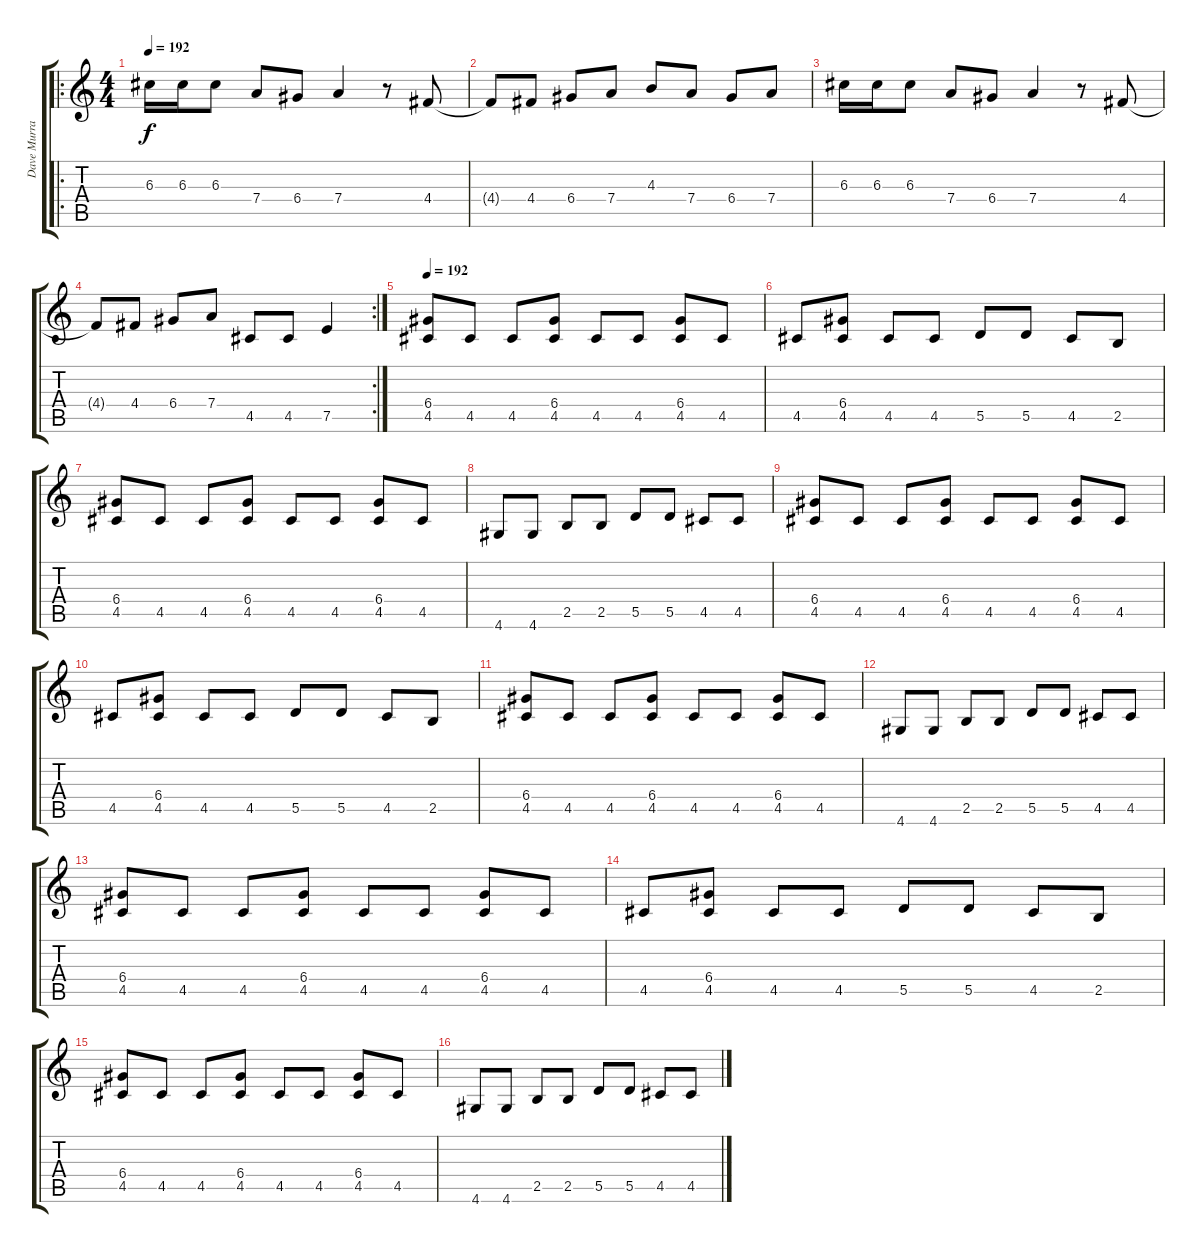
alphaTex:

\track ("Dave Murray" "Dave Murra") {instrument distortionguitar}
\staff {score tabs}
\tuning (E4 B3 G3 D3 A2 E2) {hide}
\ro
\ts (4 4)
\tempo 192
\clef g2
\ks c
6.3.16{dy f} 6.3.16 6.3.8 7.4.8 6.4.8 7.4.4 r.8 4.4.8 |
4.4{t}.8 4.4.8 6.4.8 7.4.8 4.3.8 7.4.8 6.4.8 7.4.8 |
6.3.16 6.3.16 6.3.8 7.4.8 6.4.8 7.4.4 r.8 4.4.8 |
\rc 2
4.4{t}.8 4.4.8 6.4.8 7.4.8 4.5.8 4.5.8 7.5.4 |
\tempo 192
(6.4 4.5).8 4.5.8 4.5.8 (6.4 4.5).8 4.5.8 4.5.8 (6.4 4.5).8 4.5.8 |
4.5.8 (6.4 4.5).8 4.5.8 4.5.8 5.5.8 5.5.8 4.5.8 2.5.8 |
(6.4 4.5).8 4.5.8 4.5.8 (6.4 4.5).8 4.5.8 4.5.8 (6.4 4.5).8 4.5.8 |
4.6.8 4.6.8 2.5.8 2.5.8 5.5.8 5.5.8 4.5.8 4.5.8 |
(6.4 4.5).8 4.5.8 4.5.8 (6.4 4.5).8 4.5.8 4.5.8 (6.4 4.5).8 4.5.8 |
4.5.8 (6.4 4.5).8 4.5.8 4.5.8 5.5.8 5.5.8 4.5.8 2.5.8 |
(6.4 4.5).8 4.5.8 4.5.8 (6.4 4.5).8 4.5.8 4.5.8 (6.4 4.5).8 4.5.8 |
4.6.8 4.6.8 2.5.8 2.5.8 5.5.8 5.5.8 4.5.8 4.5.8 |
(6.4 4.5).8 4.5.8 4.5.8 (6.4 4.5).8 4.5.8 4.5.8 (6.4 4.5).8 4.5.8 |
4.5.8 (6.4 4.5).8 4.5.8 4.5.8 5.5.8 5.5.8 4.5.8 2.5.8 |
(6.4 4.5).8 4.5.8 4.5.8 (6.4 4.5).8 4.5.8 4.5.8 (6.4 4.5).8 4.5.8 |
4.6.8 4.6.8 2.5.8 2.5.8 5.5.8 5.5.8 4.5.8 4.5.8
